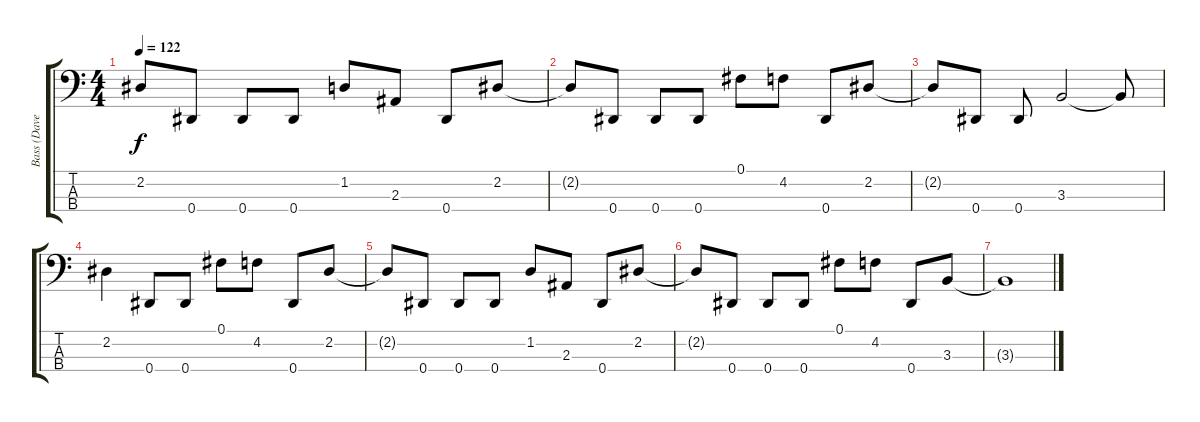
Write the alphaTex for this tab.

\track ("Bass (Dave Elleffson)" "Bass (Dave") {instrument electricbassfinger}
\staff {score tabs}
\tuning (Gb2 Db2 Ab1 Eb1) {hide}
\ts (4 4)
\tempo 122
\clef f4
\ks c
2.2{t}.8{dy f} 0.4.8{volume 14} 0.4.8{volume 14} 0.4.8{volume 13} 1.2.8{volume 13} 2.3.8{volume 13} 0.4.8{volume 12} 2.2.8{volume 12} |
2.2{t}.8 0.4.8{volume 12} 0.4.8{volume 12} 0.4.8{volume 11} 0.1.8{volume 11} 4.2.8{volume 11} 0.4.8{volume 11} 2.2.8{volume 10} |
2.2{t}.8 0.4.8{volume 10} 0.4.8{volume 10} 3.3.2{volume 9} 3.3{t}.8 |
2.2.4{volume 8} 0.4.8{volume 8} 0.4.8{volume 7} 0.1.8{volume 7} 4.2.8{volume 7} 0.4.8{volume 7} 2.2.8{volume 6} |
2.2{t}.8 0.4.8{volume 6} 0.4.8{volume 6} 0.4.8{volume 6} 1.2.8{volume 5} 2.3.8{volume 5} 0.4.8{volume 5} 2.2.8{volume 4} |
2.2{t}.8 0.4.8{volume 4} 0.4.8{volume 4} 0.4.8{volume 4} 0.1.8{volume 3} 4.2.8{volume 3} 0.4.8{volume 3} 3.3.8{volume 2} |
3.3{t}.1
